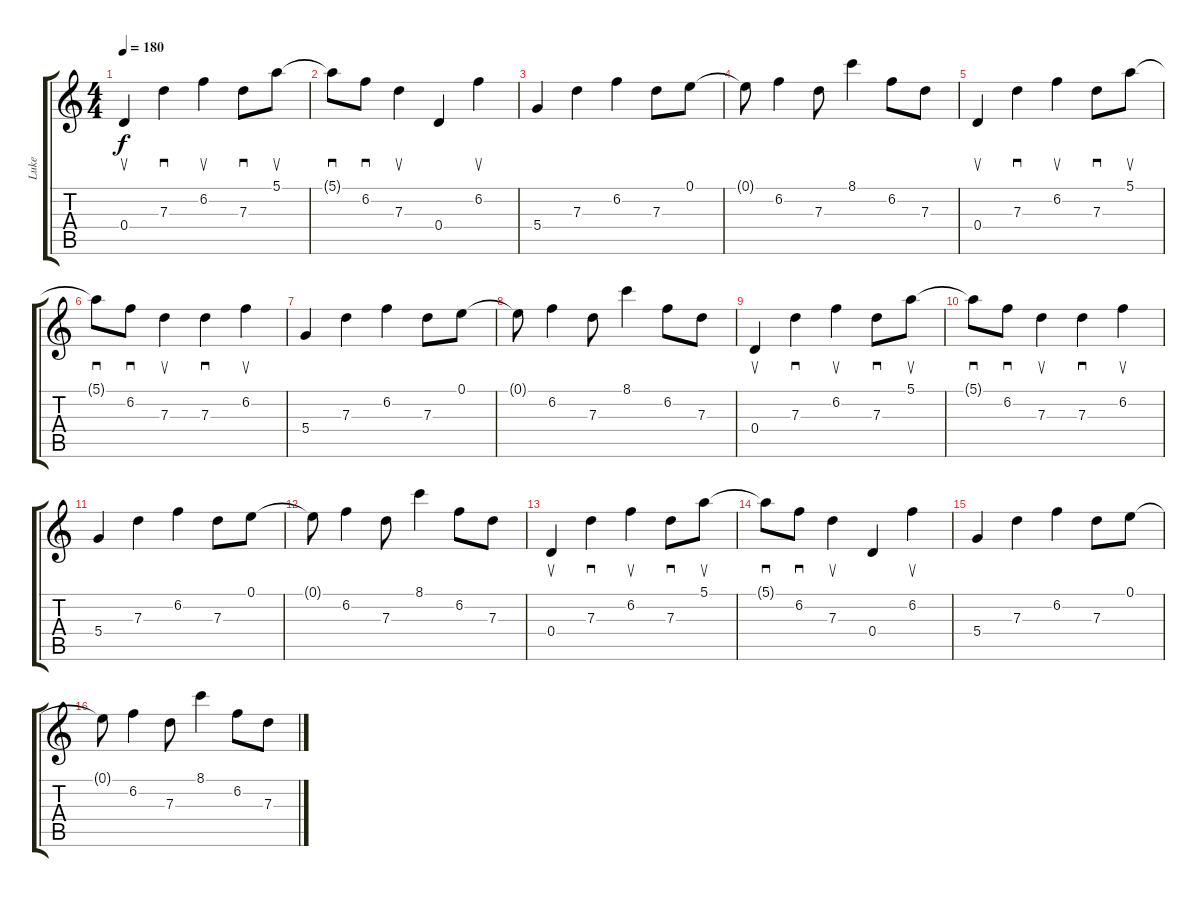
\track ("Luke" "Luke") {instrument distortionguitar}
\staff {score tabs}
\tuning (E4 B3 G3 D3 A2 D2) {hide}
\ts (4 4)
\tempo 180
\clef g2
\ks c
0.4.4{su dy f} 7.3.4{sd} 6.2.4{su} 7.3.8{sd} 5.1.8{su} |
5.1{t}.8{sd} 6.2.8{sd} 7.3.4{su} 0.4.4 6.2.4{su} |
5.4.4 7.3.4 6.2.4 7.3.8 0.1.8 |
0.1{t}.8 6.2.4 7.3.8 8.1.4 6.2.8 7.3.8 |
0.4.4{su} 7.3.4{sd} 6.2.4{su} 7.3.8{sd} 5.1.8{su} |
5.1{t}.8{sd} 6.2.8{sd} 7.3.4{su} 7.3.4{sd} 6.2.4{su} |
5.4.4 7.3.4 6.2.4 7.3.8 0.1.8 |
0.1{t}.8 6.2.4 7.3.8 8.1.4 6.2.8 7.3.8 |
0.4.4{su} 7.3.4{sd} 6.2.4{su} 7.3.8{sd} 5.1.8{su} |
5.1{t}.8{sd} 6.2.8{sd} 7.3.4{su} 7.3.4{sd} 6.2.4{su} |
5.4.4 7.3.4 6.2.4 7.3.8 0.1.8 |
0.1{t}.8 6.2.4 7.3.8 8.1.4 6.2.8 7.3.8 |
0.4.4{su} 7.3.4{sd} 6.2.4{su} 7.3.8{sd} 5.1.8{su} |
5.1{t}.8{sd} 6.2.8{sd} 7.3.4{su} 0.4.4 6.2.4{su} |
5.4.4 7.3.4 6.2.4 7.3.8 0.1.8 |
0.1{t}.8 6.2.4 7.3.8 8.1.4 6.2.8 7.3.8
